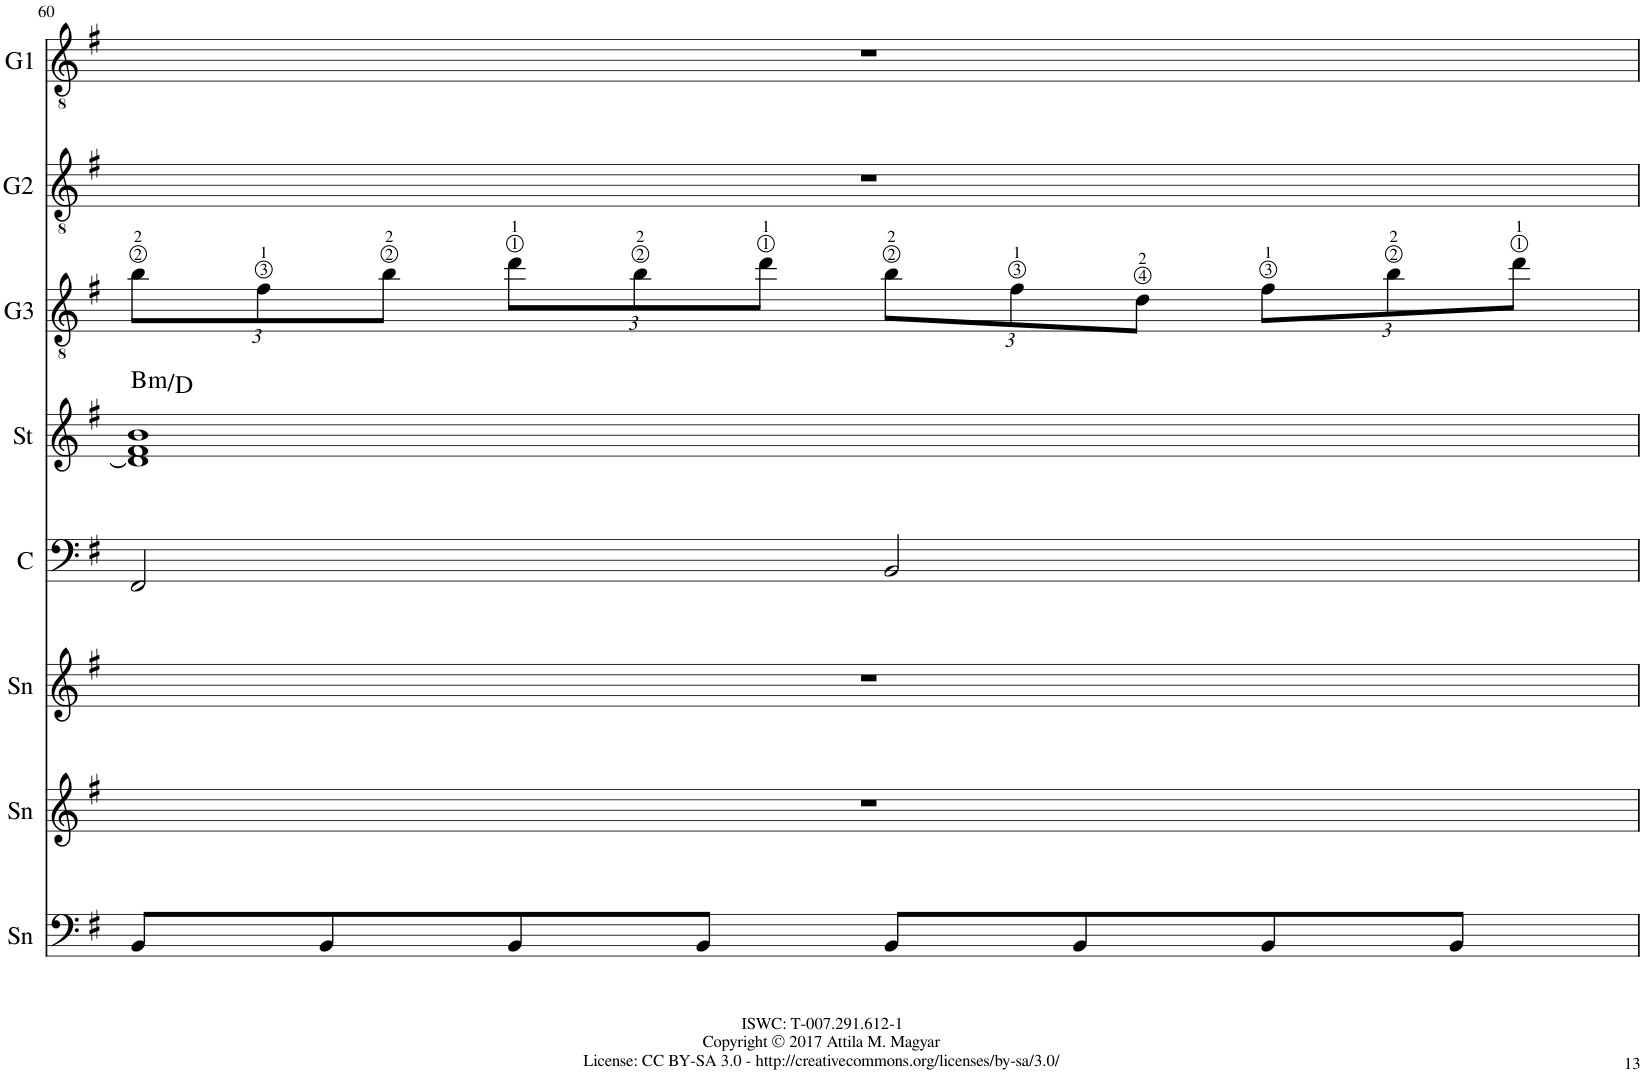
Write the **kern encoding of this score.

**kern	**kern	**kern	**kern	**kern	**harte	**kern	**kern	**kern
*part8	*part7	*part6	*part5	*part4	*part4	*part3	*part2	*part1
*staff8	*staff7	*staff6	*staff5	*staff4	*	*staff3	*staff2	*staff1
*I"Synthesizer	*I"Synthesizer	*I"Synthesizer	*I"Cello	*I"Strings	*	*I"Guitar 3	*I"Guitar 2	*I"Guitar 1
*I'Sn	*I'Sn	*I'Sn	*I'C	*I'St	*	*I'G3	*I'G2	*I'G1
!!LO:PB:g=z
*clefF4	*clefG2	*clefG2	*clefF4	*clefG2	*	*clefGv2	*clefGv2	*clefGv2
*k[f#]	*k[f#]	*k[f#]	*k[f#]	*k[f#]	*	*k[f#]	*k[f#]	*k[f#]
*	*	*	*	*	*	*Xbrackettup	*	*
=60	=60	=60	=60	=60	=60	=60	=60	=60
!	!	!	!	!	!LO:H:kt=m	!	!	!
8BB/L	1r	1r	2FF#/	1d] 1f# 1b	B:min/b3	12b\L	1r	1r
.	.	.	.	.	.	12f#\	.	.
8BB/	.	.	.	.	.	.	.	.
.	.	.	.	.	.	12b\J	.	.
8BB/	.	.	.	.	.	12dd\L	.	.
.	.	.	.	.	.	12b\	.	.
8BB/J	.	.	.	.	.	.	.	.
.	.	.	.	.	.	12dd\J	.	.
8BB/L	.	.	2BB/	.	.	12b\L	.	.
.	.	.	.	.	.	12f#\	.	.
8BB/	.	.	.	.	.	.	.	.
.	.	.	.	.	.	12d\J	.	.
8BB/	.	.	.	.	.	12f#\L	.	.
.	.	.	.	.	.	12b\	.	.
8BB/J	.	.	.	.	.	.	.	.
.	.	.	.	.	.	12dd\J	.	.
=	=	=	=	=	=	=	=	=
*-	*-	*-	*-	*-	*-	*-	*-	*-
